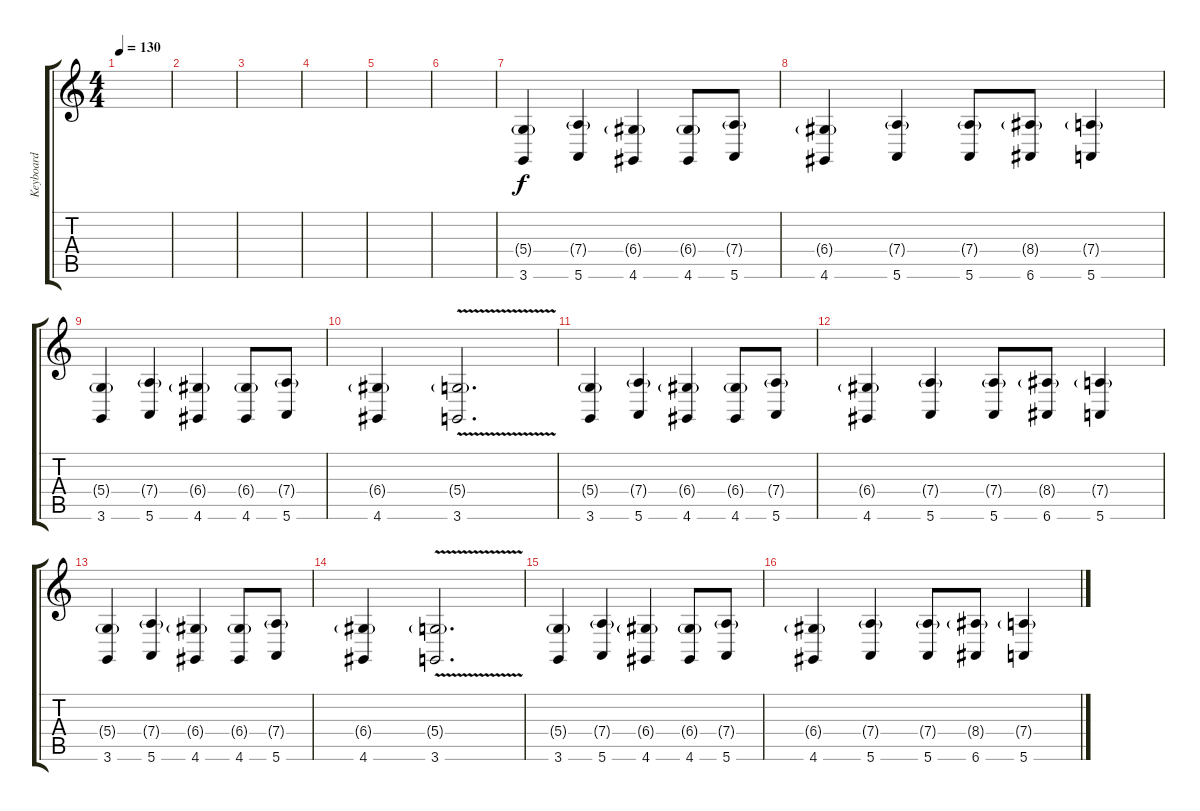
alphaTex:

\track ("Keyboard" "Keyboard") {instrument pad1newage}
\staff {score tabs}
\tuning (E4 B3 G3 D3 A2 E2) {hide}
\ts (4 4)
\tempo 130
\clef g2
\ks c
|
|
|
|
|
|
(5.4{g} 3.6).4 (7.4{g} 5.6).4 (6.4{g} 4.6).4 (6.4{g} 4.6).8 (7.4{g} 5.6).8 |
(6.4{g} 4.6).4 (7.4{g} 5.6).4 (7.4{g} 5.6).8 (8.4{g} 6.6).8 (7.4{g} 5.6).4 |
(5.4{g} 3.6).4 (7.4{g} 5.6).4 (6.4{g} 4.6).4 (6.4{g} 4.6).8 (7.4{g} 5.6).8 |
(6.4{g} 4.6).4 (5.4{g} 3.6{v}).2{d} |
(5.4{g} 3.6).4 (7.4{g} 5.6).4 (6.4{g} 4.6).4 (6.4{g} 4.6).8 (7.4{g} 5.6).8 |
(6.4{g} 4.6).4 (7.4{g} 5.6).4 (7.4{g} 5.6).8 (8.4{g} 6.6).8 (7.4{g} 5.6).4 |
(5.4{g} 3.6).4 (7.4{g} 5.6).4 (6.4{g} 4.6).4 (6.4{g} 4.6).8 (7.4{g} 5.6).8 |
(6.4{g} 4.6).4 (5.4{g} 3.6{v}).2{d} |
(5.4{g} 3.6).4 (7.4{g} 5.6).4 (6.4{g} 4.6).4 (6.4{g} 4.6).8 (7.4{g} 5.6).8 |
(6.4{g} 4.6).4 (7.4{g} 5.6).4 (7.4{g} 5.6).8 (8.4{g} 6.6).8 (7.4{g} 5.6).4
